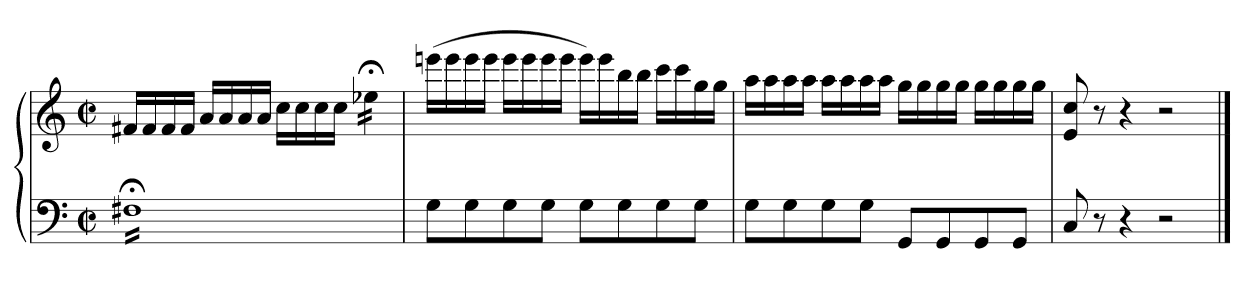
**kern	**kern
*part1	*part1
*staff2	*staff1
*clefF4	*clefG2
*k[]	*k[]
*M2/2	*M2/2
*met(c|)	*met(c|)
=1	=1
*tremolo	*
16F#X;<LL	16f#X/LL
16F#X;<	16f#/
16F#X;<	16f#/
16F#X;<	16f#/JJ
16F#X;<	16a/LL
16F#X;<	16a/
16F#X;<	16a/
16F#X;<	16a/JJ
16F#X;<	16cc\LL
16F#X;<	16cc\
16F#X;<	16cc\
16F#X;<	16cc\JJ
*	*tremolo
16F#X;<	16ee-X;<\LL
16F#X;<	16ee-X;<\
16F#X;<	16ee-X;<\
16F#X;<JJ	16ee-X;<\JJ
*	*Xtremolo
*Xtremolo	*
=2	=2
8G\L	(>16eeen\LL
.	16eee\
8G\	16eee\
.	16eee\JJ
8G\	16eee\LL
.	16eee\
8G\J	16eee\
.	16eee\JJ
8G\L	16eee\LL)
.	16eee\
8G\	16bb\
.	16bb\JJ
8G\	16ccc\LL
.	16ccc\
8G\J	16gg\
.	16gg\JJ
!!LO:LB:g=z
=3	=3
8G\L	16aa\LL
.	16aa\
8G\	16aa\
.	16aa\JJ
8G\	16aa\LL
.	16aa\
8G\J	16aa\
.	16aa\JJ
8GG/L	16gg\LL
.	16gg\
8GG/	16gg\
.	16gg\JJ
8GG/	16gg\LL
.	16gg\
8GG/J	16gg\
.	16gg\JJ
=4	=4
8C/	8e/ 8cc/
8r	8r
4r	4r
2r	2r
==	==
*-	*-
